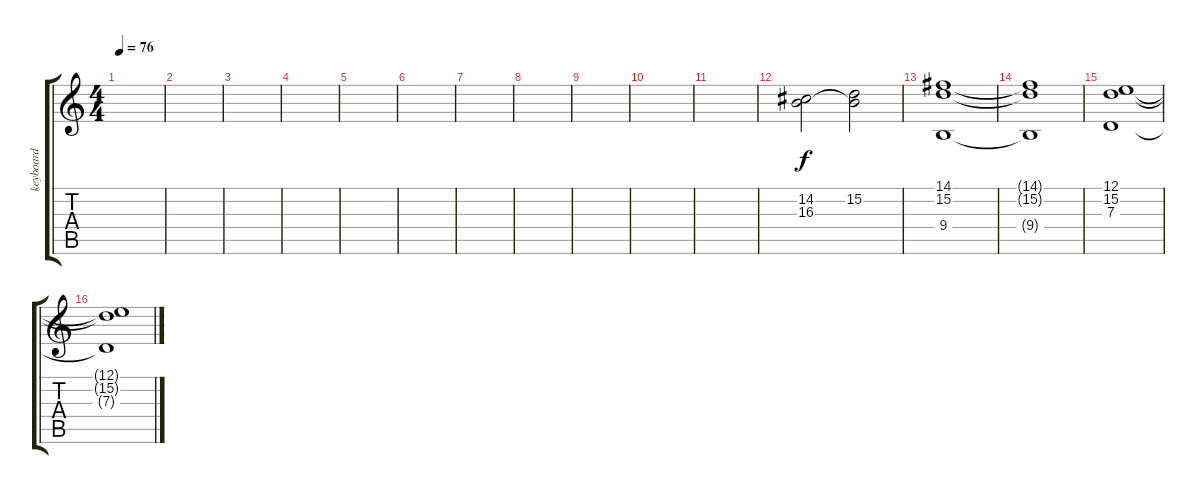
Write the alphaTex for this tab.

\track ("keyboard" "keyboard") {instrument stringensemble1}
\staff {score tabs}
\tuning (E4 B3 G3 D3 A2 E2) {hide}
\ts (4 4)
\tempo 76
\clef g2
\ks c
|
|
|
|
|
|
|
|
|
|
|
(14.2 16.3).2 (15.2 16.3{t}).2 |
(14.1 15.2 9.4).1 |
(14.1{t} 15.2{t} 9.4{t}).1 |
(12.1 15.2 7.3).1 |
(12.1{t} 15.2{t} 7.3{t}).1
